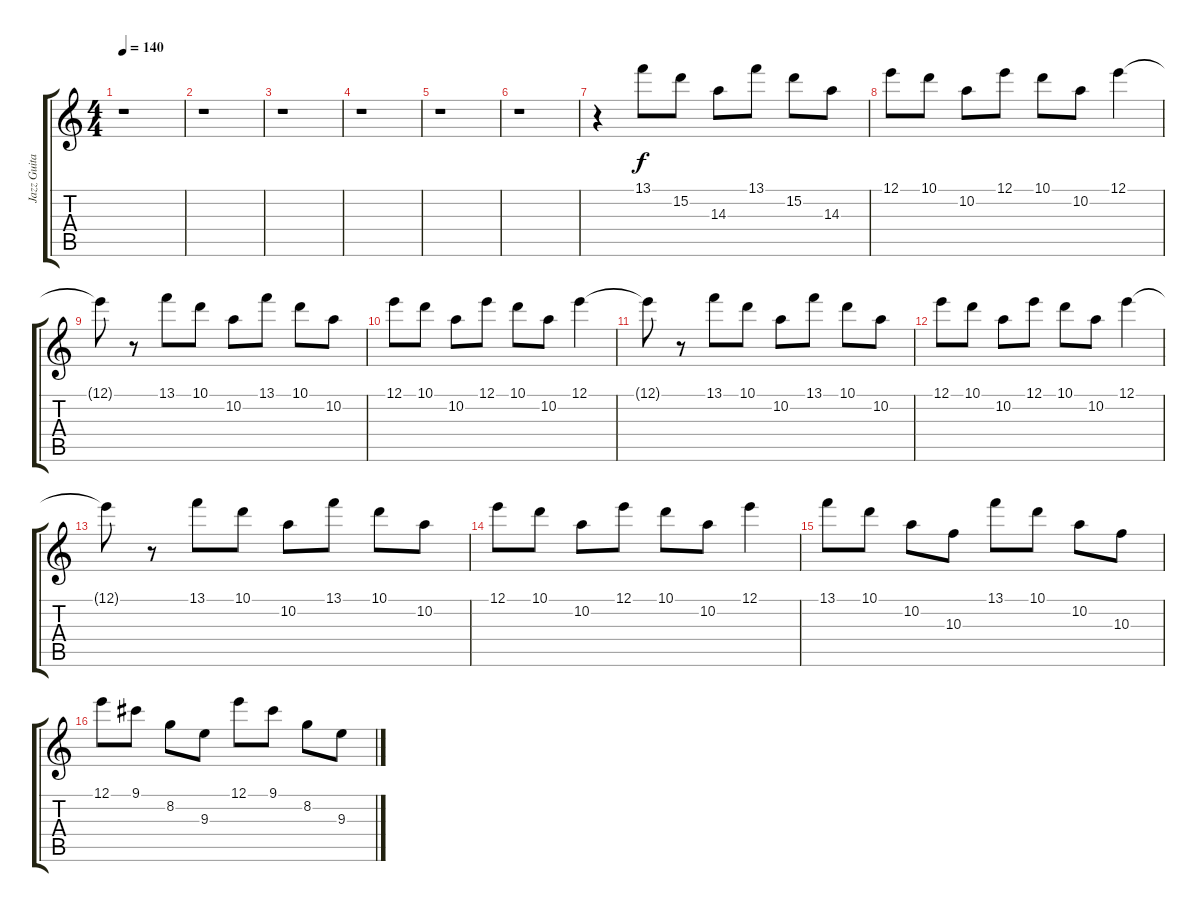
\track ("Jazz Guitar 1" "Jazz Guita") {instrument electricguitarjazz}
\staff {score tabs}
\tuning (E4 B3 G3 D3 A2 D2) {hide}
\ts (4 4)
\tempo 140
\clef g2
\ks c
r.1{dy f} |
r.1 |
r.1 |
r.1 |
r.1 |
r.1 |
r.4 13.1.8 15.2.8 14.3.8 13.1.8 15.2.8 14.3.8 |
12.1.8 10.1.8 10.2.8 12.1.8 10.1.8 10.2.8 12.1.4 |
12.1{t}.8 r.8 13.1.8 10.1.8 10.2.8 13.1.8 10.1.8 10.2.8 |
12.1.8 10.1.8 10.2.8 12.1.8 10.1.8 10.2.8 12.1.4 |
12.1{t}.8 r.8 13.1.8 10.1.8 10.2.8 13.1.8 10.1.8 10.2.8 |
12.1.8 10.1.8 10.2.8 12.1.8 10.1.8 10.2.8 12.1.4 |
12.1{t}.8 r.8 13.1.8 10.1.8 10.2.8 13.1.8 10.1.8 10.2.8 |
12.1.8 10.1.8 10.2.8 12.1.8 10.1.8 10.2.8 12.1.4 |
13.1.8 10.1.8 10.2.8 10.3.8 13.1.8 10.1.8 10.2.8 10.3.8 |
12.1.8 9.1.8 8.2.8 9.3.8 12.1.8 9.1.8 8.2.8 9.3.8
